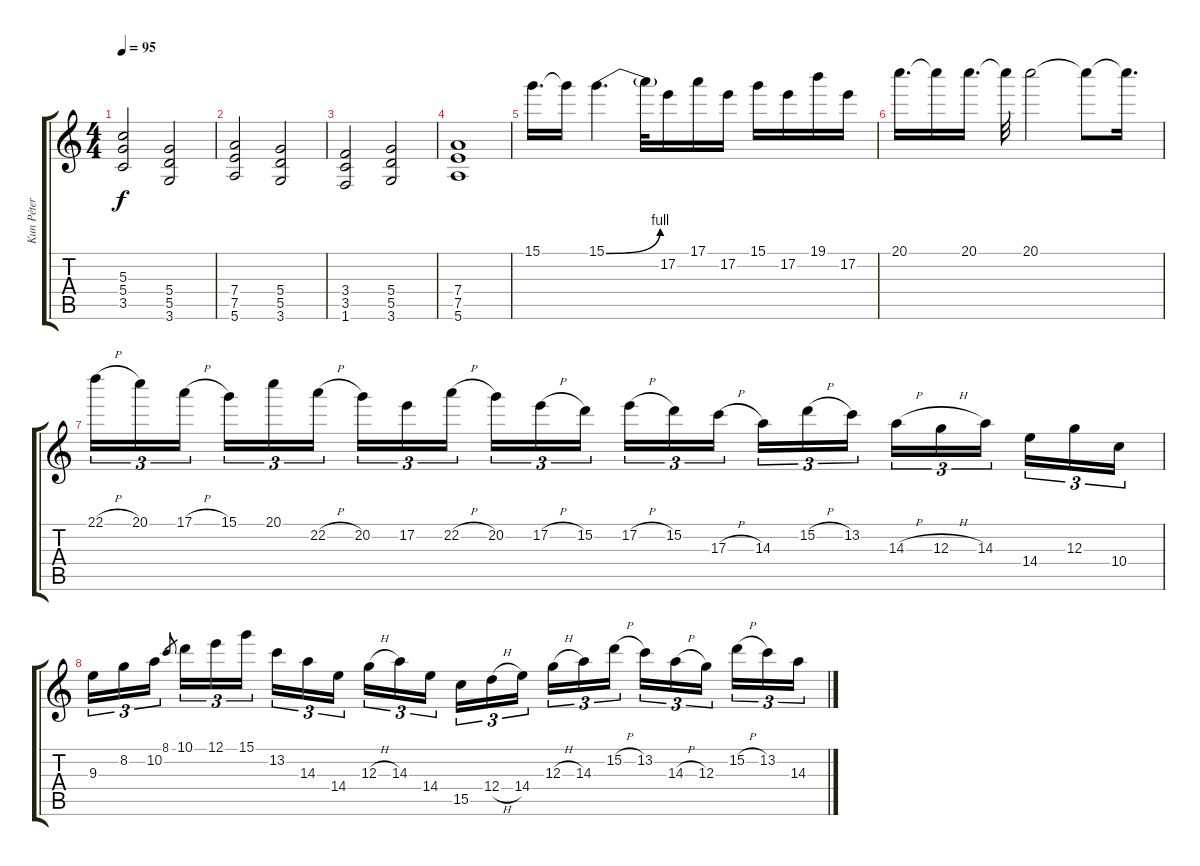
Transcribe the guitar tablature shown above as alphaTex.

\track ("Kun Péter" "Kun Péter") {instrument distortionguitar}
\staff {score tabs}
\tuning (E4 B3 G3 D3 A2 E2) {hide}
\ts (4 4)
\tempo 95
\clef g2
\ks c
(5.3 5.4 3.5).2{dy f} (5.4 5.5 3.6).2 |
(7.4 7.5 5.6).2 (5.4 5.5 3.6).2 |
(3.4 3.5 1.6).2 (5.4 5.5 3.6).2 |
(7.4 7.5 5.6).1 |
15.1.16{d instrument distortionguitar} 15.1{t}.16 15.1{be (bend 0 0 60 4)}.4{d} 15.1{t}.32 17.2.16 17.1.16 17.2.16 15.1.16 17.2.16 19.1.16 17.2.16 |
20.1.16{d} 20.1{t}.16 20.1.16{d} 20.1{t}.32 20.1.2 20.1{t}.8 20.1{t}.16{d} |
22.1{h}.16{tu (3 2)} 20.1.16{tu (3 2)} 17.1{h}.16{tu (3 2) beam splitsecondary} 15.1.16{tu (3 2)} 20.1.16{tu (3 2)} 22.2{h}.16{tu (3 2)} 20.2.16{tu (3 2)} 17.2.16{tu (3 2)} 22.2{h}.16{tu (3 2) beam splitsecondary} 20.2.16{tu (3 2)} 17.2{h}.16{tu (3 2)} 15.2.16{tu (3 2)} 17.2{h}.16{tu (3 2)} 15.2.16{tu (3 2)} 17.3{h}.16{tu (3 2) beam splitsecondary} 14.3.16{tu (3 2)} 15.2{h}.16{tu (3 2)} 13.2.16{tu (3 2)} 14.3{h}.16{tu (3 2)} 12.3{h}.16{tu (3 2)} 14.3.16{tu (3 2) beam splitsecondary} 14.4.16{tu (3 2)} 12.3.16{tu (3 2)} 10.4.16{tu (3 2)} |
9.3.16{tu (3 2)} 8.2.16{tu (3 2)} 10.2.16{tu (3 2)} 8.1.8{gr beam splitsecondary} 10.1.16{tu (3 2)} 12.1.16{tu (3 2)} 15.1.16{tu (3 2)} 13.2.16{tu (3 2)} 14.3.16{tu (3 2)} 14.4.16{tu (3 2) beam splitsecondary} 12.3{h}.16{tu (3 2)} 14.3.16{tu (3 2)} 14.4.16{tu (3 2)} 15.5.16{tu (3 2)} 12.4{h}.16{tu (3 2)} 14.4.16{tu (3 2) beam splitsecondary} 12.3{h}.16{tu (3 2)} 14.3.16{tu (3 2)} 15.2{h}.16{tu (3 2)} 13.2.16{tu (3 2)} 14.3{h}.16{tu (3 2)} 12.3.16{tu (3 2) beam splitsecondary} 15.2{h}.16{tu (3 2)} 13.2.16{tu (3 2)} 14.3.16{tu (3 2)}
